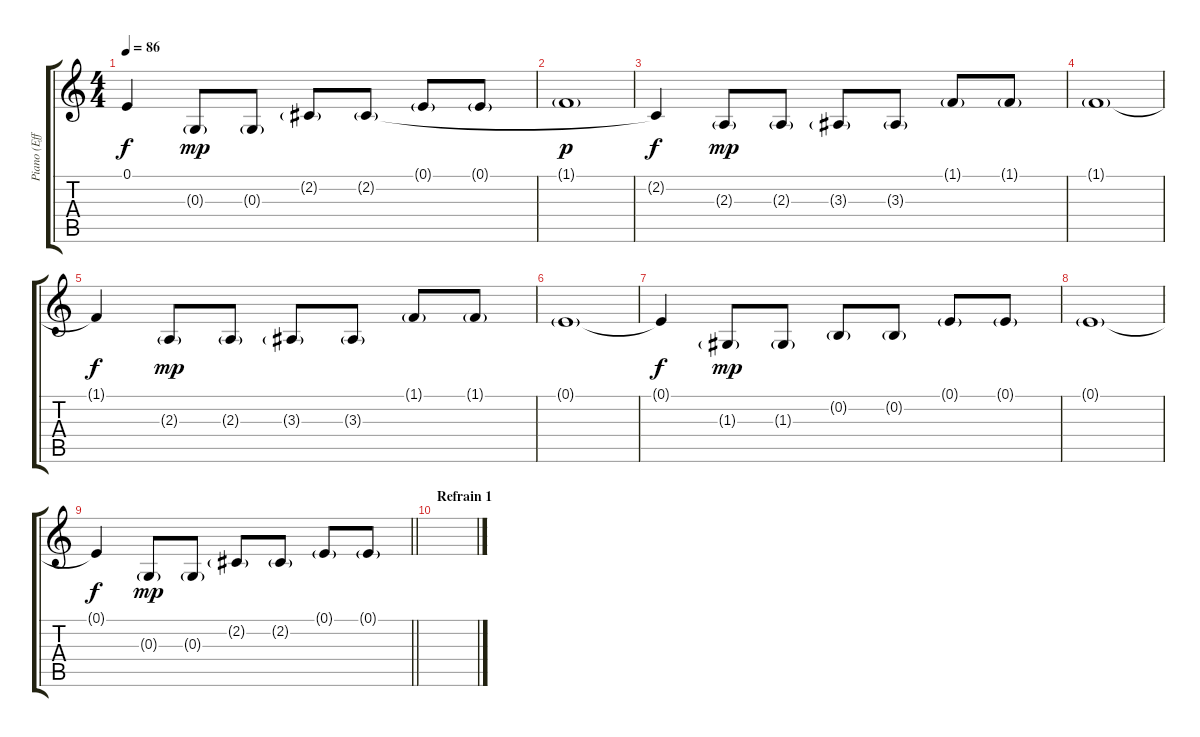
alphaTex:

\track ("Piano (Effet et Delay)" "Piano (Eff") {instrument fx1rain}
\staff {score tabs}
\tuning (E4 B3 G3 D3 A2 E2) {hide}
\ts (4 4)
\tempo 86
\clef g2
\ks c
0.1{t}.4{dy f} 0.3{g}.8{dy mp} 0.3{g}.8 2.2{g}.8 2.2{g}.8 0.1{g}.8 0.1{g}.8 |
1.1{g}.1{dy p} |
2.2{t}.4{dy f} 2.3{g}.8{dy mp} 2.3{g}.8 3.3{g}.8 3.3{g}.8 1.1{g}.8 1.1{g}.8 |
1.1{g}.1 |
1.1{t}.4{dy f} 2.3{g}.8{dy mp} 2.3{g}.8 3.3{g}.8 3.3{g}.8 1.1{g}.8 1.1{g}.8 |
0.1{g}.1 |
0.1{t}.4{dy f} 1.3{g}.8{dy mp} 1.3{g}.8 0.2{g}.8 0.2{g}.8 0.1{g}.8 0.1{g}.8 |
0.1{g}.1 |
\barLineRight lightlight
0.1{t}.4{dy f} 0.3{g}.8{dy mp} 0.3{g}.8 2.2{g}.8 2.2{g}.8 0.1{g}.8 0.1{g}.8 |
\section ("" "Refrain 1")
